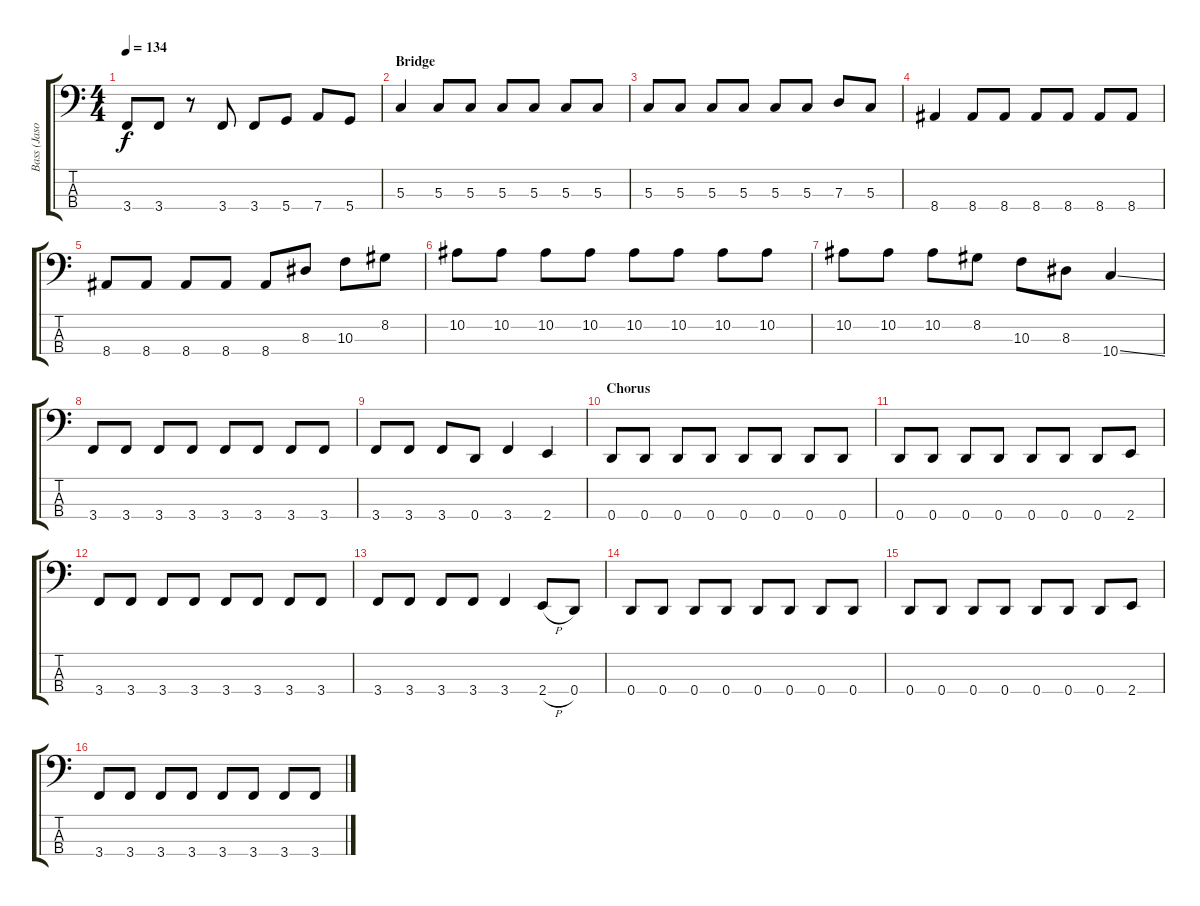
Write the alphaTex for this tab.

\track ("Bass (Jason)" "Bass (Jaso") {instrument electricbasspick}
\staff {score tabs}
\tuning (F2 C2 G1 D1) {hide}
\ts (4 4)
\tempo 134
\clef f4
\ks c
3.4.8{dy f} 3.4.8 r.8 3.4.8 3.4.8 5.4.8 7.4.8 5.4.8 |
\section ("" "Bridge")
5.3.4 5.3.8 5.3.8 5.3.8 5.3.8 5.3.8 5.3.8 |
5.3.8 5.3.8 5.3.8 5.3.8 5.3.8 5.3.8 7.3.8 5.3.8 |
8.4.4 8.4.8 8.4.8 8.4.8 8.4.8 8.4.8 8.4.8 |
8.4.8 8.4.8 8.4.8 8.4.8 8.4.8 8.3.8 10.3.8 8.2.8 |
10.2.8 10.2.8 10.2.8 10.2.8 10.2.8 10.2.8 10.2.8 10.2.8 |
10.2.8 10.2.8 10.2.8 8.2.8 10.3.8 8.3.8 10.4{ss}.4 |
3.4.8 3.4.8 3.4.8 3.4.8 3.4.8 3.4.8 3.4.8 3.4.8 |
3.4.8 3.4.8 3.4.8 0.4.8 3.4.4 2.4.4 |
\section ("" "Chorus")
0.4.8 0.4.8 0.4.8 0.4.8 0.4.8 0.4.8 0.4.8 0.4.8 |
0.4.8 0.4.8 0.4.8 0.4.8 0.4.8 0.4.8 0.4.8 2.4.8 |
3.4.8 3.4.8 3.4.8 3.4.8 3.4.8 3.4.8 3.4.8 3.4.8 |
3.4.8 3.4.8 3.4.8 3.4.8 3.4.4 2.4{h}.8 0.4.8 |
0.4.8 0.4.8 0.4.8 0.4.8 0.4.8 0.4.8 0.4.8 0.4.8 |
0.4.8 0.4.8 0.4.8 0.4.8 0.4.8 0.4.8 0.4.8 2.4.8 |
3.4.8 3.4.8 3.4.8 3.4.8 3.4.8 3.4.8 3.4.8 3.4.8
